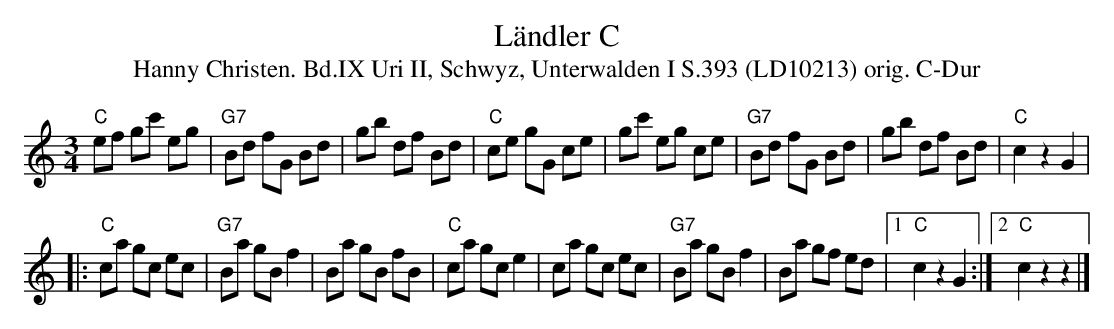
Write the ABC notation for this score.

X:1
T:Ländler C
T:Hanny Christen. Bd.IX Uri II, Schwyz, Unterwalden I S.393 (LD10213) orig. C-Dur
M:3/4
L:1/8
K:C
"C"ef gc' eg | "G7"Bd fG Bd | gb df Bd | "C"ce gG ce | gc' eg ce | "G7"Bd fG Bd | gb df Bd | "C"c2 z2G2 |
|: "C"ca gc ec | "G7"Ba gB f2 | Ba gB fB | "C"ca gc e2 | ca gc ec | "G7"Ba gB f2 | Ba gf ed |1 "C"c2 z2G2 :|2 "C"c2z2z2 |]
